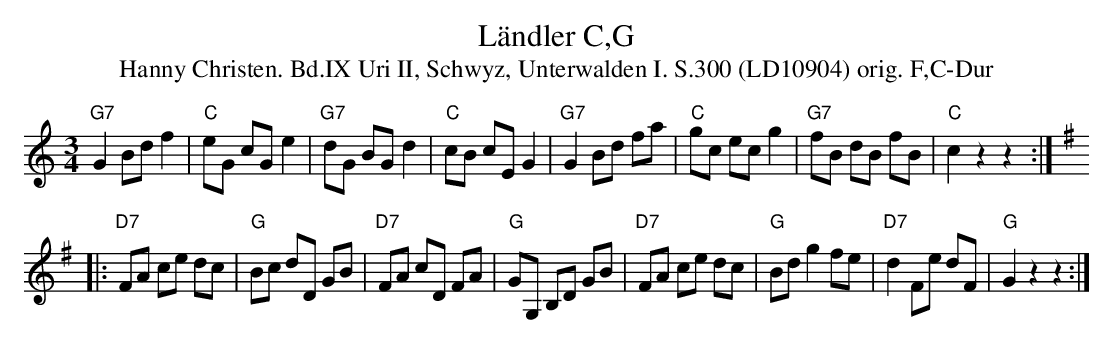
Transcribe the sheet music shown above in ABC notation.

X:1
T:Ländler C,G
T:Hanny Christen. Bd.IX Uri II, Schwyz, Unterwalden I. S.300 (LD10904) orig. F,C-Dur
M:3/4
L:1/8
K:Cmaj
"G7"G2 Bd f2 | "C"eG cG e2 | "G7"dG BG d2 | "C"cB cE G2 | "G7"G2 Bd fa | "C"gc ec g2 | "G7"fB dB fB | "C"c2 z2z2 :: [K:Gmaj]
"D7"FA ce dc | "G"Bc dD GB | "D7"FA cD FA | "G"GG, B,D GB | "D7"FA ce dc | "G"Bd g2 fe | "D7"d2 Fe dF | "G"G2 z2z2 :|
